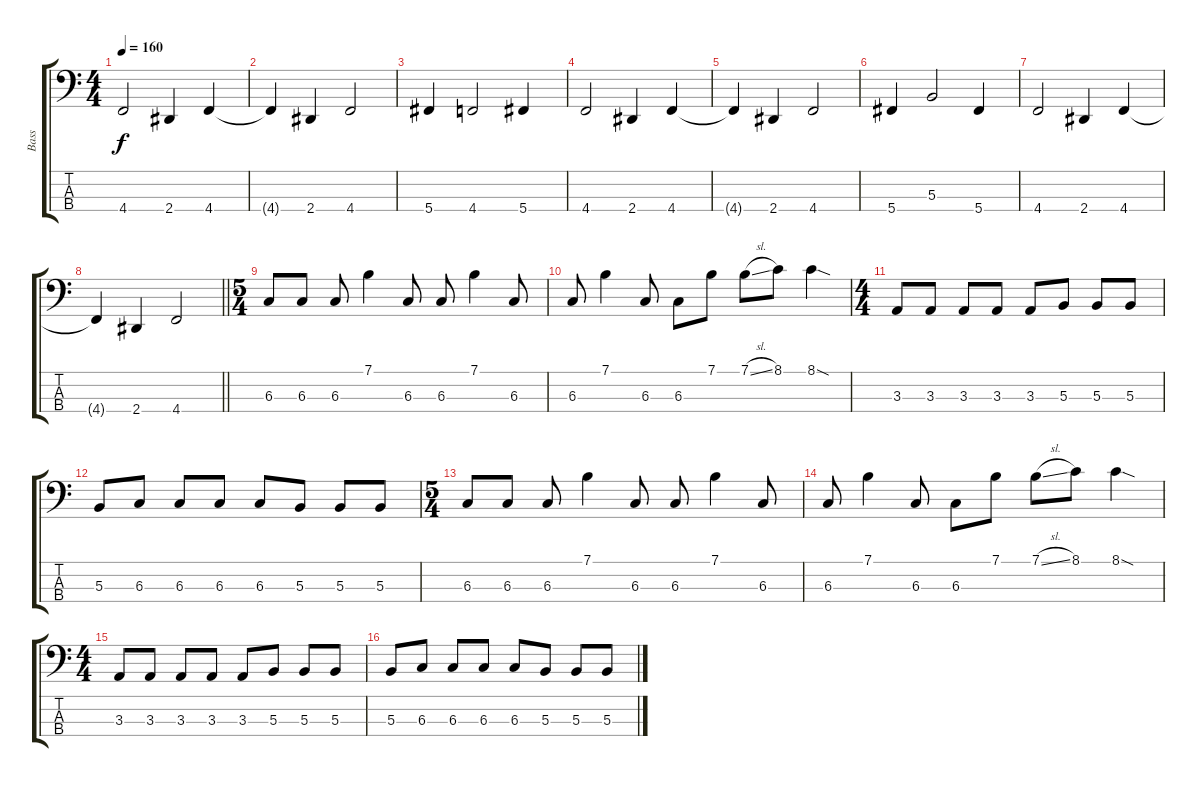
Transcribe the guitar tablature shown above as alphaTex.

\track ("Bass" "Bass") {instrument electricbassfinger}
\staff {score tabs}
\tuning (E2 B1 Gb1 Db1) {hide}
\ts (4 4)
\tempo 160
\clef f4
\ks c
4.4.2{dy f} 2.4.4 4.4.4 |
4.4{t}.4 2.4.4 4.4.2 |
5.4.4 4.4.2 5.4.4 |
4.4.2 2.4.4 4.4.4 |
4.4{t}.4 2.4.4 4.4.2 |
5.4.4 5.3.2 5.4.4 |
4.4.2 2.4.4 4.4.4 |
\barLineRight lightlight
4.4{t}.4 2.4.4 4.4.2 |
\ts (5 4)
6.3.8 6.3.8 6.3.8 7.1.4 6.3.8 6.3.8 7.1.4 6.3.8 |
6.3.8 7.1.4 6.3.8 6.3.8 7.1.8 7.1{sl}.8 8.1.8 8.1{sod}.4 |
\ts (4 4)
3.3.8 3.3.8 3.3.8 3.3.8 3.3.8 5.3.8 5.3.8 5.3.8 |
5.3.8 6.3.8 6.3.8 6.3.8 6.3.8 5.3.8 5.3.8 5.3.8 |
\ts (5 4)
6.3.8 6.3.8 6.3.8 7.1.4 6.3.8 6.3.8 7.1.4 6.3.8 |
6.3.8 7.1.4 6.3.8 6.3.8 7.1.8 7.1{sl}.8 8.1.8 8.1{sod}.4 |
\ts (4 4)
3.3.8 3.3.8 3.3.8 3.3.8 3.3.8 5.3.8 5.3.8 5.3.8 |
5.3.8 6.3.8 6.3.8 6.3.8 6.3.8 5.3.8 5.3.8 5.3.8
